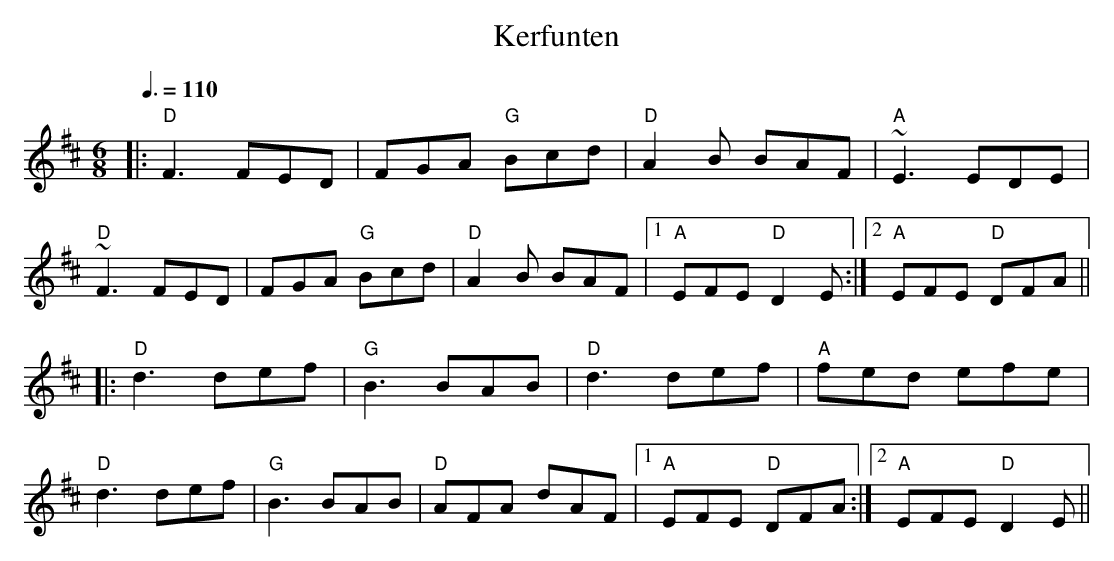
X:1
T: Kerfunten
M: 6/8
L: 1/8
Q:3/8=110
K: Dmaj
|:"D"F3 FED|FGA "G"Bcd|"D"A2 B BAF|"A"~E3 EDE|"D"
~F3 FED|FGA "G"Bcd|"D"A2 B BAF|1 "A"EFE "D"D2 E:|2 "A"EFE "D"DFA||
|:"D"d3 def|"G"B3 BAB|"D"d3 def|"A"fed efe|
"D"d3 def|"G"B3 BAB|"D"AFA dAF|1 "A"EFE "D"DFA:|2 "A"EFE "D"D2 E||
